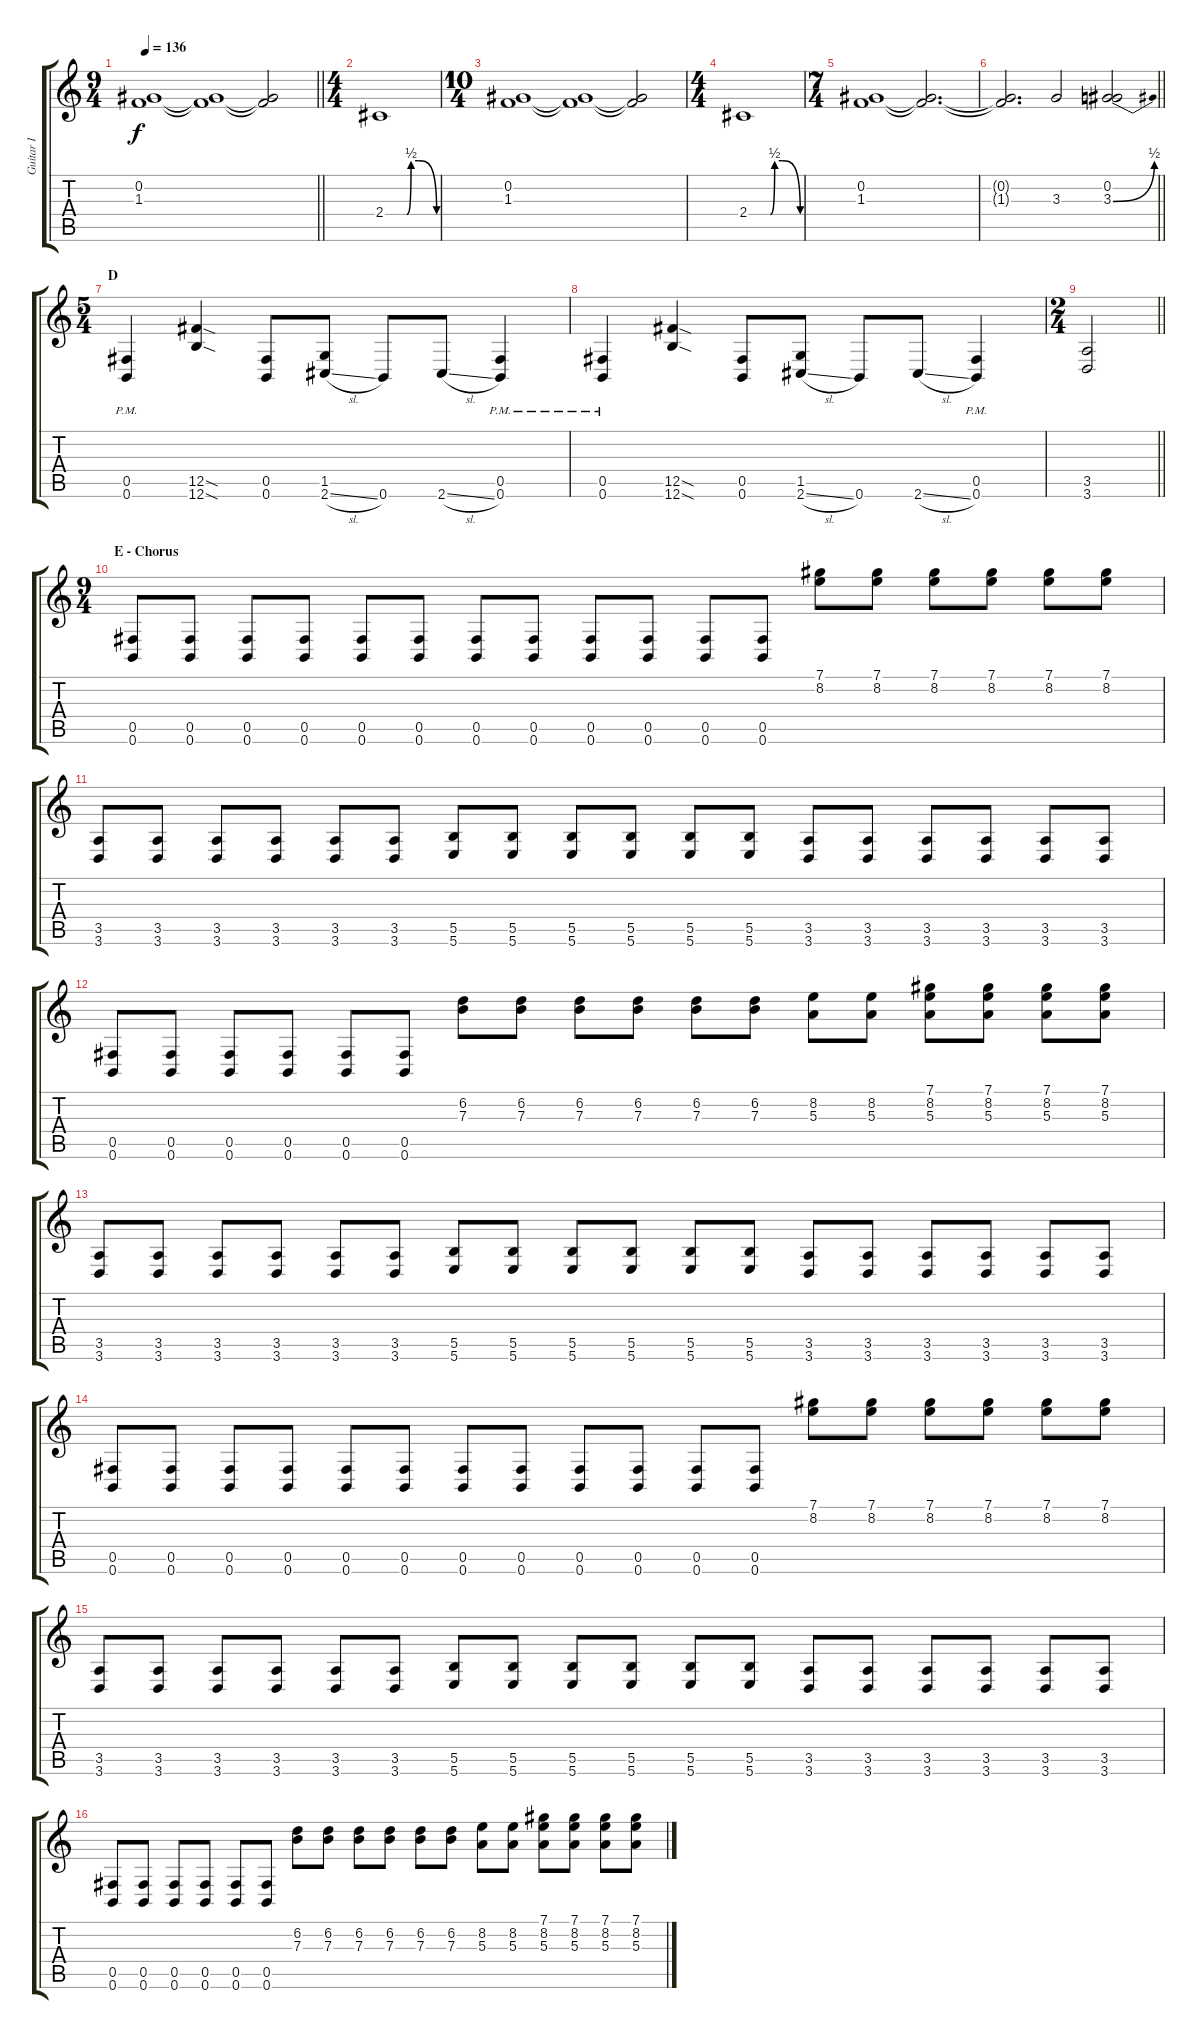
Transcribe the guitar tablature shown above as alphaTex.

\track ("Guitar I" "Guitar I") {instrument distortionguitar}
\staff {score tabs}
\tuning (Db4 Ab3 E3 B2 Gb2 B1) {hide}
\ts (9 4)
\tempo 136
\clef g2
\barLineRight lightlight
\ks c
(0.2 1.3).1{dy f} (0.2{t} 1.3{t}).1 (0.2{t} 1.3{t}).2 |
\ts (4 4)
2.4{be (custom 0 0 25 0 30 2 39 2 60 0)}.1 |
\ts (10 4)
(0.2 1.3).1 (0.2{t} 1.3{t}).1 (0.2{t} 1.3{t}).2 |
\ts (4 4)
2.4{be (custom 0 0 25 0 30 2 39 2 60 0)}.1 |
\ts (7 4)
(0.2 1.3).1 (0.2{t} 1.3{t}).2{d} |
\barLineRight lightlight
(0.2{t} 1.3{t}).2{d} 3.3.2 (0.2 3.3{be (bend 0 0 60 2)}).2 |
\ts (5 4)
\section ("" "D")
(0.5{pm} 0.6{pm}).4 (12.5{sod} 12.6{sod}).4 (0.5 0.6).8 (1.5 2.6{sl}).8 0.6.8 2.6{sl}.8 (0.5{pm} 0.6{pm}).4 |
(0.5{pm} 0.6{pm}).4 (12.5{sod} 12.6{sod}).4 (0.5 0.6).8 (1.5 2.6{sl}).8 0.6.8 2.6{sl}.8 (0.5{pm} 0.6{pm}).4 |
\ts (2 4)
\barLineRight lightlight
(3.5 3.6).2 |
\ts (9 4)
\section ("" "E - Chorus")
(0.5 0.6).8 (0.5 0.6).8 (0.5 0.6).8 (0.5 0.6).8 (0.5 0.6).8 (0.5 0.6).8 (0.5 0.6).8 (0.5 0.6).8 (0.5 0.6).8 (0.5 0.6).8 (0.5 0.6).8 (0.5 0.6).8 (7.1 8.2).8 (7.1 8.2).8 (7.1 8.2).8 (7.1 8.2).8 (7.1 8.2).8 (7.1 8.2).8 |
(3.5 3.6).8 (3.5 3.6).8 (3.5 3.6).8 (3.5 3.6).8 (3.5 3.6).8 (3.5 3.6).8 (5.5 5.6).8 (5.5 5.6).8 (5.5 5.6).8 (5.5 5.6).8 (5.5 5.6).8 (5.5 5.6).8 (3.5 3.6).8 (3.5 3.6).8 (3.5 3.6).8 (3.5 3.6).8 (3.5 3.6).8 (3.5 3.6).8 |
(0.5 0.6).8 (0.5 0.6).8 (0.5 0.6).8 (0.5 0.6).8 (0.5 0.6).8 (0.5 0.6).8 (6.2 7.3).8 (6.2 7.3).8 (6.2 7.3).8 (6.2 7.3).8 (6.2 7.3).8 (6.2 7.3).8 (8.2 5.3).8 (8.2 5.3).8 (7.1 8.2 5.3).8 (7.1 8.2 5.3).8 (7.1 8.2 5.3).8 (7.1 8.2 5.3).8 |
(3.5 3.6).8 (3.5 3.6).8 (3.5 3.6).8 (3.5 3.6).8 (3.5 3.6).8 (3.5 3.6).8 (5.5 5.6).8 (5.5 5.6).8 (5.5 5.6).8 (5.5 5.6).8 (5.5 5.6).8 (5.5 5.6).8 (3.5 3.6).8 (3.5 3.6).8 (3.5 3.6).8 (3.5 3.6).8 (3.5 3.6).8 (3.5 3.6).8 |
(0.5 0.6).8 (0.5 0.6).8 (0.5 0.6).8 (0.5 0.6).8 (0.5 0.6).8 (0.5 0.6).8 (0.5 0.6).8 (0.5 0.6).8 (0.5 0.6).8 (0.5 0.6).8 (0.5 0.6).8 (0.5 0.6).8 (7.1 8.2).8 (7.1 8.2).8 (7.1 8.2).8 (7.1 8.2).8 (7.1 8.2).8 (7.1 8.2).8 |
(3.5 3.6).8 (3.5 3.6).8 (3.5 3.6).8 (3.5 3.6).8 (3.5 3.6).8 (3.5 3.6).8 (5.5 5.6).8 (5.5 5.6).8 (5.5 5.6).8 (5.5 5.6).8 (5.5 5.6).8 (5.5 5.6).8 (3.5 3.6).8 (3.5 3.6).8 (3.5 3.6).8 (3.5 3.6).8 (3.5 3.6).8 (3.5 3.6).8 |
(0.5 0.6).8 (0.5 0.6).8 (0.5 0.6).8 (0.5 0.6).8 (0.5 0.6).8 (0.5 0.6).8 (6.2 7.3).8 (6.2 7.3).8 (6.2 7.3).8 (6.2 7.3).8 (6.2 7.3).8 (6.2 7.3).8 (8.2 5.3).8 (8.2 5.3).8 (7.1 8.2 5.3).8 (7.1 8.2 5.3).8 (7.1 8.2 5.3).8 (7.1 8.2 5.3).8
